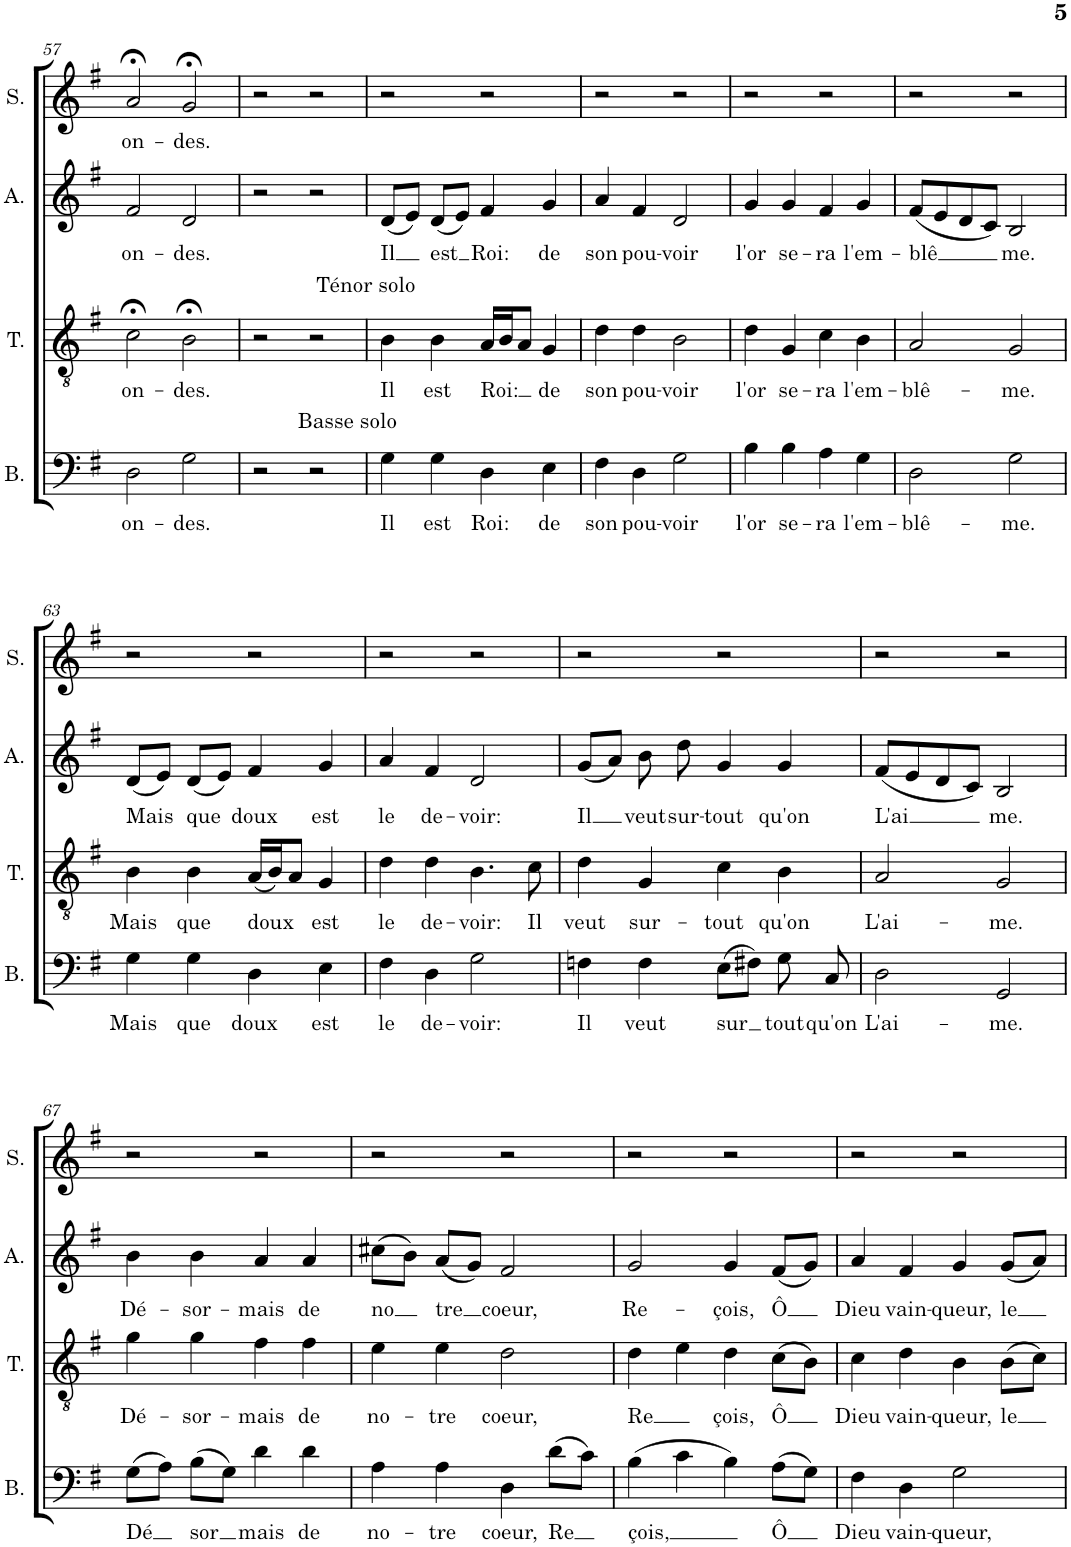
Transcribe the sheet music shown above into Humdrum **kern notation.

**kern	**text	**kern	**text	**kern	**text	**kern	**text
*part4	*part4	*part3	*part3	*part2	*part2	*part1	*part1
*staff4	*staff4	*staff3	*staff3	*staff2	*staff2	*staff1	*staff1
*I"Basse	*	*I"Ténor	*	*I"Alto	*	*I"Soprano	*
*I'B.	*	*I'T.	*	*I'A.	*	*I'S.	*
!!LO:PB:g=z
*clefF4	*	*clefGv2	*	*clefG2	*	*clefG2	*
*k[f#]	*	*k[f#]	*	*k[f#]	*	*k[f#]	*
*M4/4	*	*M4/4	*	*M4/4	*	*M4/4	*
*met(c)	*	*met(c)	*	*met(c)	*	*met(c)	*
=57	=57	=57	=57	=57	=57	=57	=57
!	!LO:LY:b	!	!LO:LY:b	!	!LO:LY:b	!	!LO:LY:b
2D\	on-	2c;<\	on-	2f#/	on-	2a;</	on-
!	!LO:LY:b	!	!LO:LY:b	!	!LO:LY:b	!	!LO:LY:b
2G\	-des.	2B;<\	-des.	2d/	-des.	2g;</	-des.
=58	=58	=58	=58	=58	=58	=58	=58
2r	.	2r	.	2r	.	2r	.
2r	.	2r	.	2r	.	2r	.
=59	=59	=59	=59	=59	=59	=59	=59
!	!	!LO:TX:a:t=Ténor solo	!	!	!	!	!
!LO:TX:a:t=Basse solo	!	!	!	!	!	!	!
!	!LO:LY:b	!	!LO:LY:b	!	!LO:LY:b	!	!
4G\	Il	4B\	Il	(8d/L	Il	2r	.
.	.	.	.	8e/J)	.	.	.
!	!LO:LY:b	!	!LO:LY:b	!	!LO:LY:b	!	!
4G\	est	4B\	est	(8d/L	est	.	.
.	.	.	.	8e/J)	.	.	.
!	!LO:LY:b	!	!LO:LY:b	!	!LO:LY:b	!	!
4D\	Roi:	16A/LL	Roi:	4f#/	Roi:	2r	.
.	.	16B/J	.	.	.	.	.
.	.	8A/J	.	.	.	.	.
!	!LO:LY:b	!	!LO:LY:b	!	!LO:LY:b	!	!
4E\	de	4G/	de	4g/	de	.	.
=60	=60	=60	=60	=60	=60	=60	=60
!	!LO:LY:b	!	!LO:LY:b	!	!LO:LY:b	!	!
4F#\	son	4d\	son	4a/	son	2r	.
!	!LO:LY:b	!	!LO:LY:b	!	!LO:LY:b	!	!
4D\	pou-	4d\	pou-	4f#/	pou-	.	.
!	!LO:LY:b	!	!LO:LY:b	!	!LO:LY:b	!	!
2G\	-voir	2B\	-voir	2d/	-voir	2r	.
=61	=61	=61	=61	=61	=61	=61	=61
!	!LO:LY:b	!	!LO:LY:b	!	!LO:LY:b	!	!
4B\	l'or	4d\	l'or	4g/	l'or	2r	.
!	!LO:LY:b	!	!LO:LY:b	!	!LO:LY:b	!	!
4B\	se-	4G/	se-	4g/	se-	.	.
!	!LO:LY:b	!	!LO:LY:b	!	!LO:LY:b	!	!
4A\	-ra	4c\	-ra	4f#/	-ra	2r	.
!	!LO:LY:b	!	!LO:LY:b	!	!LO:LY:b	!	!
4G\	l'em-	4B\	l'em-	4g/	l'em-	.	.
=62	=62	=62	=62	=62	=62	=62	=62
!	!LO:LY:b	!	!LO:LY:b	!	!LO:LY:b	!	!
2D\	-blê-	2A/	-blê-	(8f#/L	-blê	2r	.
.	.	.	.	8e/	.	.	.
.	.	.	.	8d/	.	.	.
.	.	.	.	8c/J)	.	.	.
!	!LO:LY:b	!	!LO:LY:b	!	!LO:LY:b	!	!
2G\	-me.	2G/	-me.	2B/	me.	2r	.
!!LO:LB:g=z
=63	=63	=63	=63	=63	=63	=63	=63
!	!LO:LY:b	!	!LO:LY:b	!	!LO:LY:b	!	!
4G\	Mais	4B\	Mais	(8d/L	Mais	2r	.
.	.	.	.	8e/J)	.	.	.
!	!LO:LY:b	!	!LO:LY:b	!	!LO:LY:b	!	!
4G\	que	4B\	que	(8d/L	que	.	.
.	.	.	.	8e/J)	.	.	.
!	!LO:LY:b	!	!LO:LY:b	!	!LO:LY:b	!	!
4D\	doux	(16A/LL	doux	4f#/	doux	2r	.
.	.	16B/J)	.	.	.	.	.
.	.	8A/J	.	.	.	.	.
!	!LO:LY:b	!	!LO:LY:b	!	!LO:LY:b	!	!
4E\	est	4G/	est	4g/	est	.	.
=64	=64	=64	=64	=64	=64	=64	=64
!	!LO:LY:b	!	!LO:LY:b	!	!LO:LY:b	!	!
4F#\	le	4d\	le	4a/	le	2r	.
!	!LO:LY:b	!	!LO:LY:b	!	!LO:LY:b	!	!
4D\	de-	4d\	de-	4f#/	de-	.	.
!	!LO:LY:b	!	!LO:LY:b	!	!LO:LY:b	!	!
2G\	-voir:	4.B\	-voir:	2d/	-voir:	2r	.
!	!	!	!LO:LY:b	!	!	!	!
.	.	8c\	Il	.	.	.	.
=65	=65	=65	=65	=65	=65	=65	=65
!	!LO:LY:b	!	!LO:LY:b	!	!LO:LY:b	!	!
4Fn\	Il	4d\	veut	(8g/L	Il	2r	.
.	.	.	.	8a/J)	.	.	.
!	!LO:LY:b	!	!LO:LY:b	!	!LO:LY:b	!	!
4F\	veut	4G/	sur-	8b\	veut	.	.
!	!	!	!	!	!LO:LY:b	!	!
.	.	.	.	8dd\	sur-	.	.
!	!LO:LY:b	!	!LO:LY:b	!	!LO:LY:b	!	!
(8E\L	sur	4c\	-tout	4g/	-tout	2r	.
8F#X\J)	.	.	.	.	.	.	.
!	!LO:LY:b	!	!LO:LY:b	!	!LO:LY:b	!	!
8G\	tout	4B\	qu'on	4g/	qu'on	.	.
!	!LO:LY:b	!	!	!	!	!	!
8C/	qu'on	.	.	.	.	.	.
=66	=66	=66	=66	=66	=66	=66	=66
!	!LO:LY:b	!	!LO:LY:b	!	!LO:LY:b	!	!
2D\	L'ai-	2A/	L'ai-	(8f#/L	L'ai	2r	.
.	.	.	.	8e/	.	.	.
.	.	.	.	8d/	.	.	.
.	.	.	.	8c/J)	.	.	.
!	!LO:LY:b	!	!LO:LY:b	!	!LO:LY:b	!	!
2GG/	-me.	2G/	-me.	2B/	me.	2r	.
!!LO:LB:g=z
=67	=67	=67	=67	=67	=67	=67	=67
!	!LO:LY:b	!	!LO:LY:b	!	!LO:LY:b	!	!
(8G\L	Dé	4g\	Dé-	4b\	Dé-	2r	.
8A\J)	.	.	.	.	.	.	.
!	!LO:LY:b	!	!LO:LY:b	!	!LO:LY:b	!	!
(8B\L	sor	4g\	-sor-	4b\	-sor-	.	.
8G\J)	.	.	.	.	.	.	.
!	!LO:LY:b	!	!LO:LY:b	!	!LO:LY:b	!	!
4d\	mais	4f#\	-mais	4a/	-mais	2r	.
!	!LO:LY:b	!	!LO:LY:b	!	!LO:LY:b	!	!
4d\	de	4f#\	de	4a/	de	.	.
=68	=68	=68	=68	=68	=68	=68	=68
!	!LO:LY:b	!	!LO:LY:b	!	!LO:LY:b	!	!
4A\	no-	4e\	no-	(8cc#X\L	no	2r	.
.	.	.	.	8b\J)	.	.	.
!	!LO:LY:b	!	!LO:LY:b	!	!LO:LY:b	!	!
4A\	-tre	4e\	-tre	(8a/L	tre	.	.
.	.	.	.	8g/J)	.	.	.
!	!LO:LY:b	!	!LO:LY:b	!	!LO:LY:b	!	!
4D\	coeur,	2d\	coeur,	2f#/	coeur,	2r	.
!	!LO:LY:b	!	!	!	!	!	!
(8d\L	Re	.	.	.	.	.	.
8c\J)	.	.	.	.	.	.	.
=69	=69	=69	=69	=69	=69	=69	=69
!	!LO:LY:b	!	!LO:LY:b	!	!LO:LY:b	!	!
(4B\	çois,	4d\	-Re	2g/	Re-	2r	.
4c\	.	4e\	.	.	.	.	.
!	!	!	!LO:LY:b	!	!LO:LY:b	!	!
4B\)	.	4d\	çois,	4g/	-çois,	2r	.
!	!LO:LY:b	!	!LO:LY:b	!	!LO:LY:b	!	!
(8A\L	Ô	(8c\L	Ô	(8f#/L	Ô	.	.
8G\J)	.	8B\J)	.	8g/J)	.	.	.
=70	=70	=70	=70	=70	=70	=70	=70
!	!LO:LY:b	!	!LO:LY:b	!	!LO:LY:b	!	!
4F#\	Dieu	4c\	Dieu	4a/	Dieu	2r	.
!	!LO:LY:b	!	!LO:LY:b	!	!LO:LY:b	!	!
4D\	vain-	4d\	vain-	4f#/	vain-	.	.
!	!LO:LY:b	!	!LO:LY:b	!	!LO:LY:b	!	!
2G\	-queur,	4B\	-queur,	4g/	-queur,	2r	.
!	!	!	!LO:LY:b	!	!LO:LY:b	!	!
.	.	(8B\L	le	(8g/L	le	.	.
.	.	8c\J)	.	8a/J)	.	.	.
=	=	=	=	=	=	=	=
*-	*-	*-	*-	*-	*-	*-	*-
